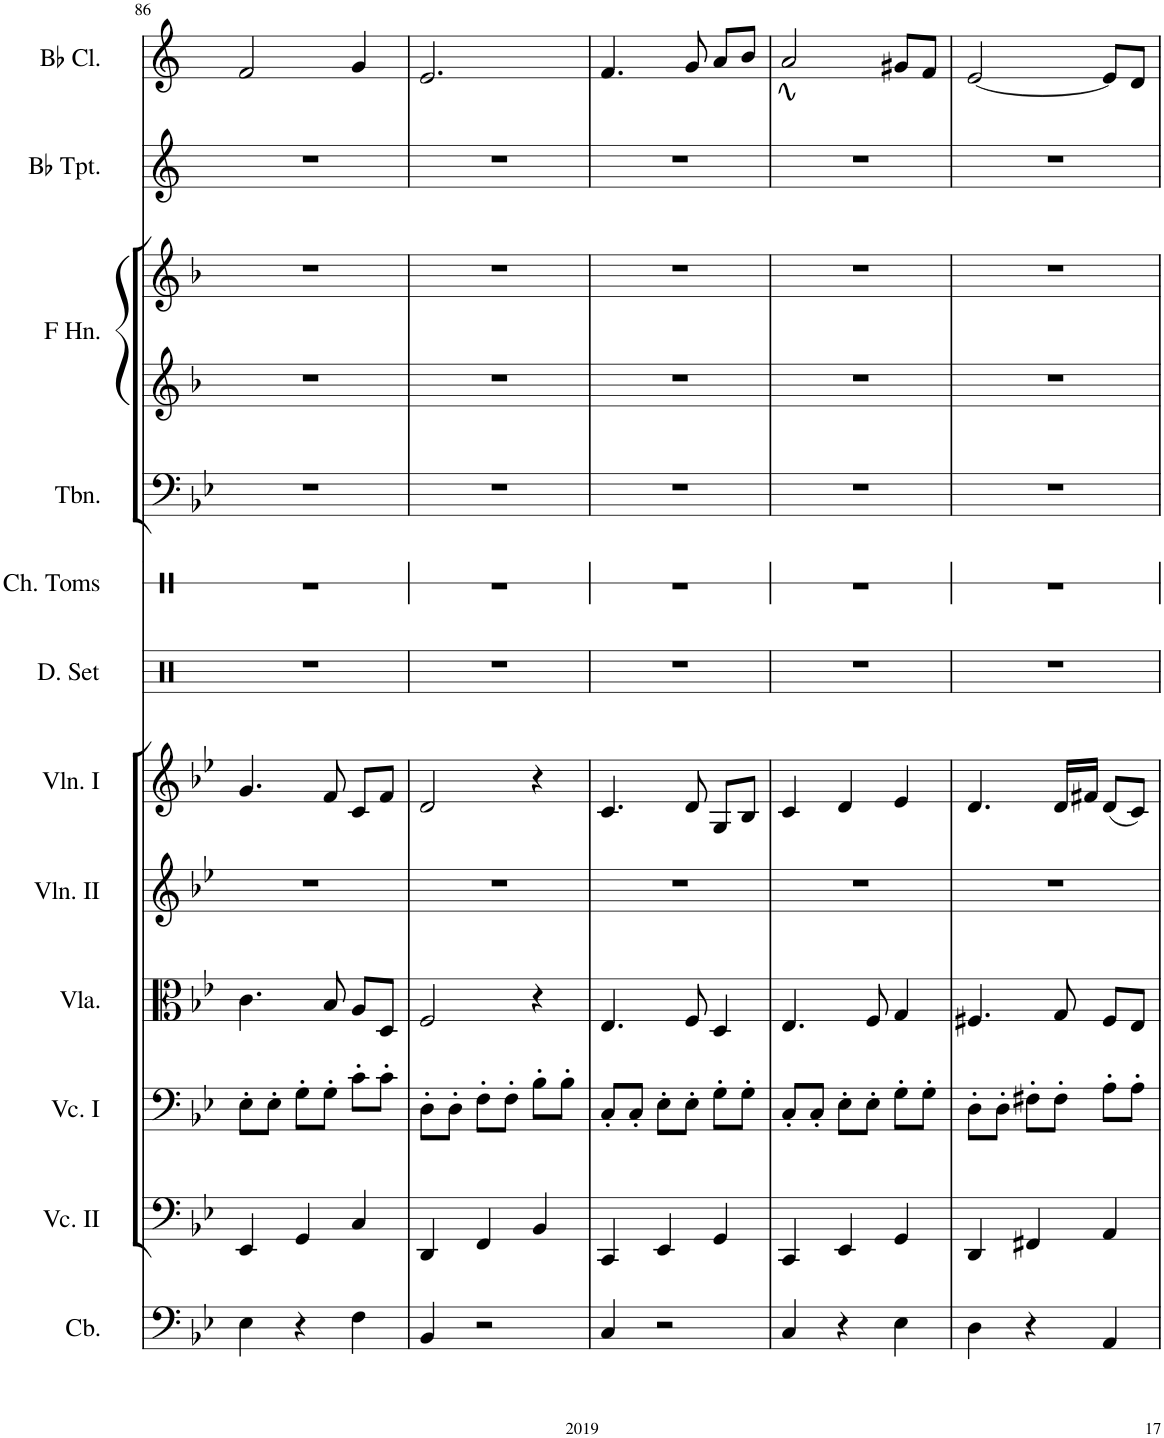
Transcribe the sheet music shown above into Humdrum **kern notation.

**kern	**kern	**kern	**kern	**kern	**kern	**kern	**kern	**kern	**kern	**kern	**kern	**kern	**kern	**kern
*part14	*part13	*part12	*part11	*part10	*part9	*part8	*part7	*part6	*part5	*part4	*part3	*part3	*part2	*part1
*staff15	*staff14	*staff13	*staff12	*staff11	*staff10	*staff9	*staff8	*staff7	*staff6	*staff5	*staff4	*staff3	*staff2	*staff1
*I"Contrabasses	*I"Violoncellos II	*I"Violoncellos I	*I"Violas	*I"Violins II	*I"Violins I	*I"Vibraphone	*I"Drumset	*I"Chinese Tom-Toms	*I"Timpani	*I"Trombone	*I"French Horn	*	*I"Trumpets in Bb	*I"Clarinets in Bb
*I'Cb.	*I'Vc. II	*I'Vc. I	*I'Vla.	*I'Vln. II	*I'Vln. I	*I'Vib.	*I'D. Set	*I'Ch. Toms	*I'Timp.	*I'Tbn.	*I'F Hn.	*	*	*
!!LO:PB:g=z
*clefF4	*clefF4	*clefF4	*clefC3	*clefG2	*clefG2	*clefG2	*clefX	*clefX	*clefF4	*clefF4	*clefG2	*clefG2	*clefG2	*clefG2
*Trd7c12	*	*	*	*	*	*	*	*	*	*	*Trd4c7	*Trd4c7	*Trd1c2	*Trd1c2
*k[b-e-]	*k[b-e-]	*k[b-e-]	*k[b-e-]	*k[b-e-]	*k[b-e-]	*k[b-e-]	*k[]	*k[]	*k[b-e-]	*k[b-e-]	*k[b-]	*k[b-]	*k[]	*k[]
*M3/4	*M3/4	*M3/4	*M3/4	*M3/4	*M3/4	*M3/4	*M3/4	*M3/4	*M3/4	*M3/4	*M3/4	*M3/4	*M3/4	*M3/4
=86	=86	=86	=86	=86	=86	=86	=86	=86	=86	=86	=86	=86	=86	=86
4E-\	4EE-/	8E-'\L	4.c\	2.r	4.g/	4e- 4g	2.r	2.r	4EE-	2.r	2.r	2.r	2.r	2f/
.	.	8E-'\J	.	.	.	.	.	.	.	.	.	.	.	.
4r	4GG/	8G'\L	.	.	.	4r	.	.	4r	.	.	.	.	.
.	.	8G'\J	8B-/	.	8f/	.	.	.	.	.	.	.	.	.
4F\	4C/	8c'\L	8A/L	.	8c/L	4e- 4g	.	.	4FF	.	.	.	.	4g/
.	.	8c'\J	8D/J	.	8f/J	.	.	.	.	.	.	.	.	.
=87	=87	=87	=87	=87	=87	=87	=87	=87	=87	=87	=87	=87	=87	=87
4BB-/	4DD/	8D'\L	2F/	2.r	2d/	4d 4f	2.r	2.r	4BB-	2.r	2.r	2.r	2.r	2.e/
.	.	8D'\J	.	.	.	.	.	.	.	.	.	.	.	.
2r	4FF/	8F'\L	.	.	.	2r	.	.	2r	.	.	.	.	.
.	.	8F'\J	.	.	.	.	.	.	.	.	.	.	.	.
.	4BB-/	8B-'\L	4r	.	4r	.	.	.	.	.	.	.	.	.
.	.	8B-'\J	.	.	.	.	.	.	.	.	.	.	.	.
=88	=88	=88	=88	=88	=88	=88	=88	=88	=88	=88	=88	=88	=88	=88
4C/	4CC/	8C'/L	4.E-/	2.r	4.c/	4c 4e-	2.r	2.r	4C	2.r	2.r	2.r	2.r	4.f/
.	.	8C'/J	.	.	.	.	.	.	.	.	.	.	.	.
2r	4EE-/	8E-'\L	.	.	.	4r	.	.	2r	.	.	.	.	.
.	.	8E-'\J	8F/	.	8d/	.	.	.	.	.	.	.	.	8g/
.	4GG/	8G'\L	4D/	.	8G/L	4c 4e-	.	.	.	.	.	.	.	8a/L
.	.	8G'\J	.	.	8B-/J	.	.	.	.	.	.	.	.	8b/J
=89	=89	=89	=89	=89	=89	=89	=89	=89	=89	=89	=89	=89	=89	=89
4C/	4CC/	8C'/L	4.E-/	2.r	4c/	4c 4e-	2.r	2.r	4C	2.r	2.r	2.r	2.r	2a/
.	.	8C'/J	.	.	.	.	.	.	.	.	.	.	.	.
4r	4EE-/	8E-'\L	.	.	4d/	4r	.	.	4r	.	.	.	.	.
.	.	8E-'\J	8F/	.	.	.	.	.	.	.	.	.	.	.
4E-\	4GG/	8G'\L	4G/	.	4e-/	4e- 4g	.	.	4E-	.	.	.	.	8g#X/L
.	.	8G'\J	.	.	.	.	.	.	.	.	.	.	.	8f/J
=90	=90	=90	=90	=90	=90	=90	=90	=90	=90	=90	=90	=90	=90	=90
4D\	4DD/	8D'\L	4.F#X/	2.r	4.d/	4d 4f#X	2.r	2.r	4D	2.r	2.r	2.r	2.r	[2e/
.	.	8D'\J	.	.	.	.	.	.	.	.	.	.	.	.
4r	4FF#X/	8F#X'\L	.	.	.	4r	.	.	2r	.	.	.	.	.
.	.	8F#'\J	8G/	.	16d/LL	.	.	.	.	.	.	.	.	.
.	.	.	.	.	16f#X/JJ	.	.	.	.	.	.	.	.	.
4AA/	4AA/	8A'\L	8F#/L	.	(8d/L	4e-	.	.	.	.	.	.	.	8e/L]
.	.	8A'\J	8E-/J	.	8c/J)	.	.	.	.	.	.	.	.	8d/J
=	=	=	=	=	=	=	=	=	=	=	=	=	=	=
*-	*-	*-	*-	*-	*-	*-	*-	*-	*-	*-	*-	*-	*-	*-
